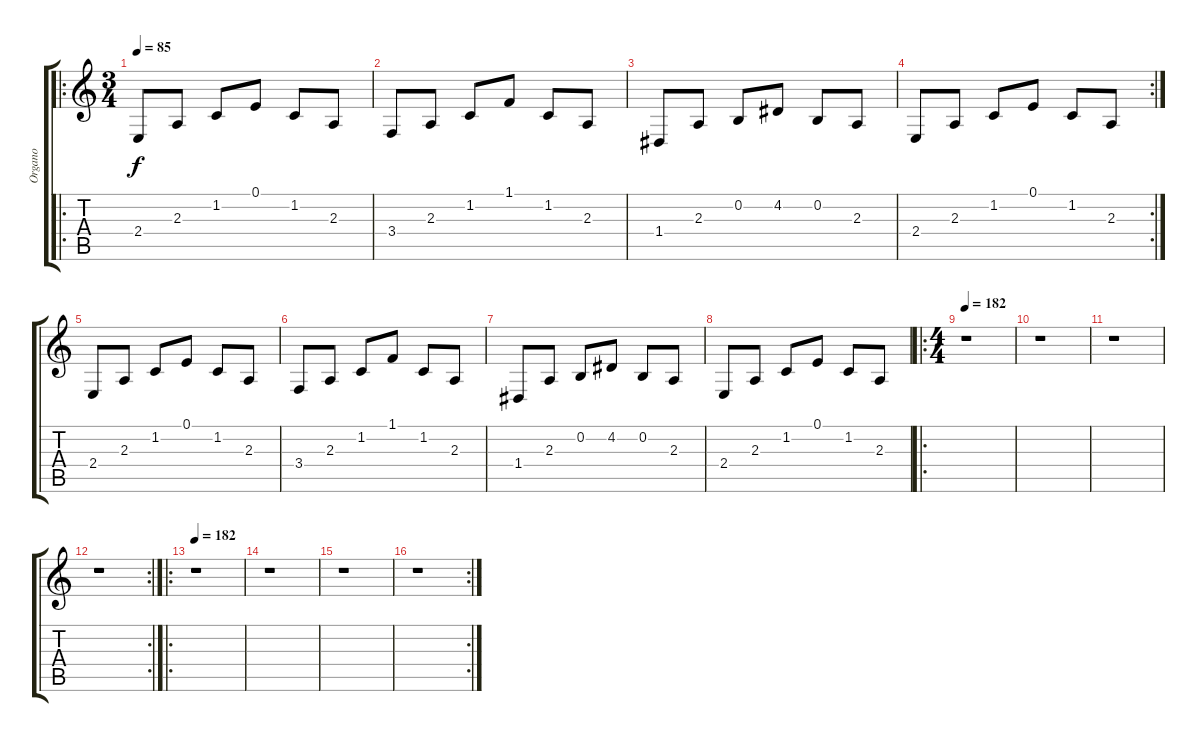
\track ("Organo" "Organo") {instrument churchorgan}
\staff {score tabs}
\tuning (E4 B3 G3 D3 A2 E2) {hide}
\ro
\ts (3 4)
\tempo 85
\clef g2
\ks c
2.4.8{dy f} 2.3.8 1.2.8 0.1.8 1.2.8 2.3.8 |
3.4.8 2.3.8 1.2.8 1.1.8 1.2.8 2.3.8 |
1.4.8 2.3.8 0.2.8 4.2.8 0.2.8 2.3.8 |
\rc 2
2.4.8 2.3.8 1.2.8 0.1.8 1.2.8 2.3.8 |
2.4.8 2.3.8 1.2.8 0.1.8 1.2.8 2.3.8 |
3.4.8 2.3.8 1.2.8 1.1.8 1.2.8 2.3.8 |
1.4.8 2.3.8 0.2.8 4.2.8 0.2.8 2.3.8 |
2.4.8 2.3.8 1.2.8 0.1.8 1.2.8 2.3.8 |
\ro
\ts (4 4)
\tempo 182
r.1 |
r.1 |
r.1 |
\rc 2
r.1 |
\ro
\tempo 182
r.1 |
r.1 |
r.1 |
\rc 2
r.1
